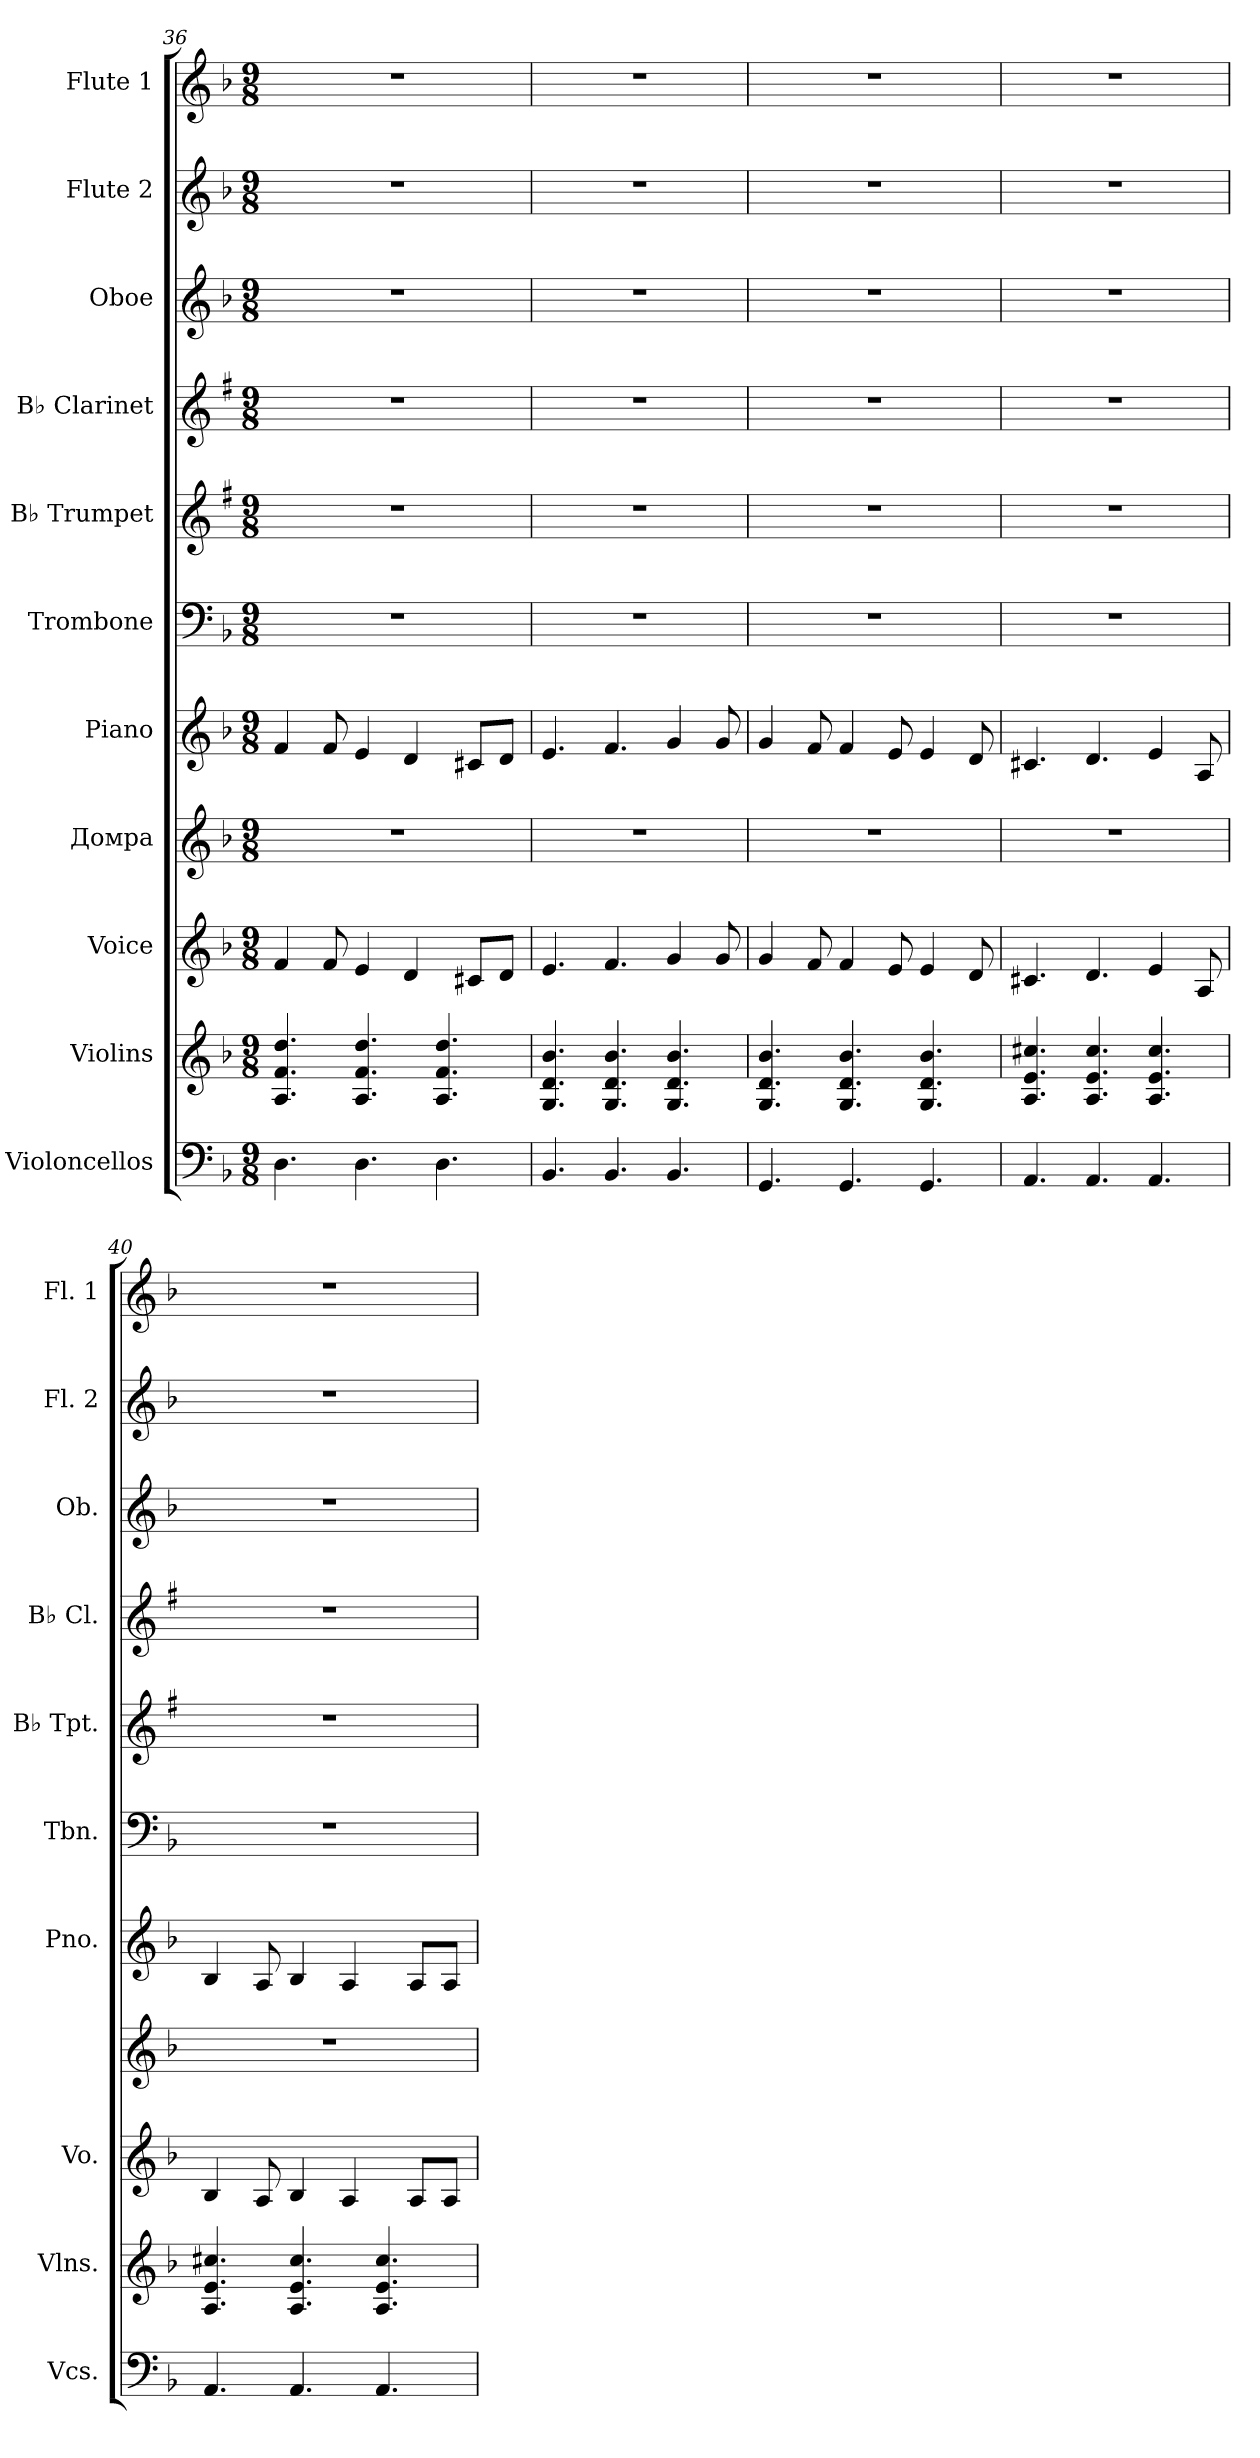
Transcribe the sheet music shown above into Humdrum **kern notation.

**kern	**kern	**kern	**kern	**kern	**kern	**kern	**kern	**kern	**kern	**kern
*part11	*part10	*part9	*part8	*part7	*part6	*part5	*part4	*part3	*part2	*part1
*staff11	*staff10	*staff9	*staff8	*staff7	*staff6	*staff5	*staff4	*staff3	*staff2	*staff1
*I"Violoncellos	*I"Violins	*I"Voice	*I"Домра	*I"Piano	*I"Trombone	*I"B♭ Trumpet	*I"B♭ Clarinet	*I"Oboe	*I"Flute 2	*I"Flute 1
*I'Vcs.	*I'Vlns.	*I'Vo.	*	*I'Pno.	*I'Tbn.	*I'B♭ Tpt.	*I'B♭ Cl.	*I'Ob.	*I'Fl. 2	*I'Fl. 1
*clefF4	*clefG2	*clefG2	*clefG2	*clefG2	*clefF4	*clefG2	*clefG2	*clefG2	*clefG2	*clefG2
*	*	*	*	*	*	*ITrd1c2	*ITrd1c2	*	*	*
*k[b-]	*k[b-]	*k[b-]	*k[b-]	*k[b-]	*k[b-]	*k[b-]	*k[b-]	*k[b-]	*k[b-]	*k[b-]
*M9/8	*M9/8	*M9/8	*M9/8	*M9/8	*M9/8	*M9/8	*M9/8	*M9/8	*M9/8	*M9/8
=36	=36	=36	=36	=36	=36	=36	=36	=36	=36	=36
4.D\	4.A/ 4.f/ 4.dd/	4f/	8%9r	4f/	8%9r	8%9r	8%9r	8%9r	8%9r	8%9r
.	.	8f/	.	8f/	.	.	.	.	.	.
4.D\	4.A/ 4.f/ 4.dd/	4e/	.	4e/	.	.	.	.	.	.
.	.	4d/	.	4d/	.	.	.	.	.	.
4.D\	4.A/ 4.f/ 4.dd/	.	.	.	.	.	.	.	.	.
.	.	8c#X/L	.	8c#X/L	.	.	.	.	.	.
.	.	8d/J	.	8d/J	.	.	.	.	.	.
=37	=37	=37	=37	=37	=37	=37	=37	=37	=37	=37
4.BB-/	4.G/ 4.d/ 4.b-/	4.e/	8%9r	4.e/	8%9r	8%9r	8%9r	8%9r	8%9r	8%9r
4.BB-/	4.G/ 4.d/ 4.b-/	4.f/	.	4.f/	.	.	.	.	.	.
4.BB-/	4.G/ 4.d/ 4.b-/	4g/	.	4g/	.	.	.	.	.	.
.	.	8g/	.	8g/	.	.	.	.	.	.
!!LO:PB:g=z
=38	=38	=38	=38	=38	=38	=38	=38	=38	=38	=38
4.GG/	4.G/ 4.d/ 4.b-/	4g/	8%9r	4g/	8%9r	8%9r	8%9r	8%9r	8%9r	8%9r
.	.	8f/	.	8f/	.	.	.	.	.	.
4.GG/	4.G/ 4.d/ 4.b-/	4f/	.	4f/	.	.	.	.	.	.
.	.	8e/	.	8e/	.	.	.	.	.	.
4.GG/	4.G/ 4.d/ 4.b-/	4e/	.	4e/	.	.	.	.	.	.
.	.	8d/	.	8d/	.	.	.	.	.	.
=39	=39	=39	=39	=39	=39	=39	=39	=39	=39	=39
4.AA/	4.A/ 4.e/ 4.cc#X/	4.c#X/	8%9r	4.c#X/	8%9r	8%9r	8%9r	8%9r	8%9r	8%9r
4.AA/	4.A/ 4.e/ 4.cc#/	4.d/	.	4.d/	.	.	.	.	.	.
4.AA/	4.A/ 4.e/ 4.cc#/	4e/	.	4e/	.	.	.	.	.	.
.	.	8A/	.	8A/	.	.	.	.	.	.
=40	=40	=40	=40	=40	=40	=40	=40	=40	=40	=40
4.AA/	4.A/ 4.e/ 4.cc#X/	4B-/	8%9r	4B-/	8%9r	8%9r	8%9r	8%9r	8%9r	8%9r
.	.	8A/	.	8A/	.	.	.	.	.	.
4.AA/	4.A/ 4.e/ 4.cc#/	4B-/	.	4B-/	.	.	.	.	.	.
.	.	4A/	.	4A/	.	.	.	.	.	.
4.AA/	4.A/ 4.e/ 4.cc#/	.	.	.	.	.	.	.	.	.
.	.	8A/L	.	8A/L	.	.	.	.	.	.
.	.	8A/J	.	8A/J	.	.	.	.	.	.
=	=	=	=	=	=	=	=	=	=	=
*-	*-	*-	*-	*-	*-	*-	*-	*-	*-	*-
